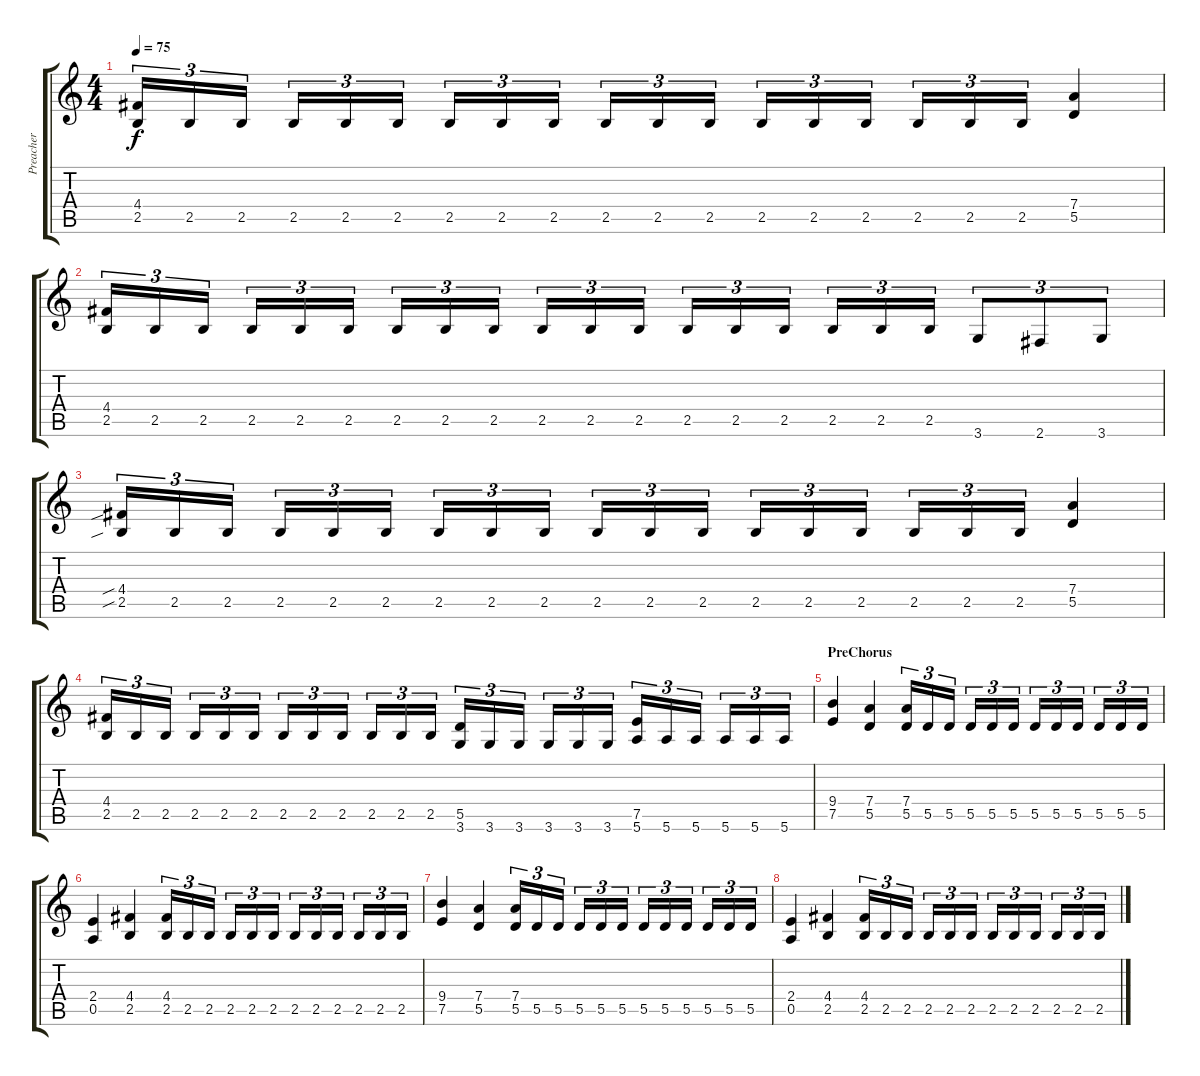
\track ("Preacher" "Preacher") {instrument distortionguitar}
\staff {score tabs}
\tuning (E4 B3 G3 D3 A2 E2) {hide}
\ts (4 4)
\tempo 75
\clef g2
\ks c
(4.4 2.5).16{tu (3 2) dy f} 2.5.16{tu (3 2)} 2.5.16{tu (3 2)} 2.5.16{tu (3 2)} 2.5.16{tu (3 2)} 2.5.16{tu (3 2)} 2.5.16{tu (3 2)} 2.5.16{tu (3 2)} 2.5.16{tu (3 2)} 2.5.16{tu (3 2)} 2.5.16{tu (3 2)} 2.5.16{tu (3 2)} 2.5.16{tu (3 2)} 2.5.16{tu (3 2)} 2.5.16{tu (3 2)} 2.5.16{tu (3 2)} 2.5.16{tu (3 2)} 2.5.16{tu (3 2)} (7.4 5.5).4 |
(4.4 2.5).16{tu (3 2)} 2.5.16{tu (3 2)} 2.5.16{tu (3 2)} 2.5.16{tu (3 2)} 2.5.16{tu (3 2)} 2.5.16{tu (3 2)} 2.5.16{tu (3 2)} 2.5.16{tu (3 2)} 2.5.16{tu (3 2)} 2.5.16{tu (3 2)} 2.5.16{tu (3 2)} 2.5.16{tu (3 2)} 2.5.16{tu (3 2)} 2.5.16{tu (3 2)} 2.5.16{tu (3 2)} 2.5.16{tu (3 2)} 2.5.16{tu (3 2)} 2.5.16{tu (3 2)} 3.6.8{tu (3 2)} 2.6.8{tu (3 2)} 3.6.8{tu (3 2)} |
(4.4{sib} 2.5{sib}).16{tu (3 2)} 2.5.16{tu (3 2)} 2.5.16{tu (3 2)} 2.5.16{tu (3 2)} 2.5.16{tu (3 2)} 2.5.16{tu (3 2)} 2.5.16{tu (3 2)} 2.5.16{tu (3 2)} 2.5.16{tu (3 2)} 2.5.16{tu (3 2)} 2.5.16{tu (3 2)} 2.5.16{tu (3 2)} 2.5.16{tu (3 2)} 2.5.16{tu (3 2)} 2.5.16{tu (3 2)} 2.5.16{tu (3 2)} 2.5.16{tu (3 2)} 2.5.16{tu (3 2)} (7.4 5.5).4 |
(4.4 2.5).16{tu (3 2)} 2.5.16{tu (3 2)} 2.5.16{tu (3 2)} 2.5.16{tu (3 2)} 2.5.16{tu (3 2)} 2.5.16{tu (3 2)} 2.5.16{tu (3 2)} 2.5.16{tu (3 2)} 2.5.16{tu (3 2)} 2.5.16{tu (3 2)} 2.5.16{tu (3 2)} 2.5.16{tu (3 2)} (5.5 3.6).16{tu (3 2)} 3.6.16{tu (3 2)} 3.6.16{tu (3 2)} 3.6.16{tu (3 2)} 3.6.16{tu (3 2)} 3.6.16{tu (3 2)} (7.5 5.6).16{tu (3 2)} 5.6.16{tu (3 2)} 5.6.16{tu (3 2)} 5.6.16{tu (3 2)} 5.6.16{tu (3 2)} 5.6.16{tu (3 2)} |
\section ("" "PreChorus")
(9.4 7.5).4 (7.4 5.5).4 (7.4 5.5).16{tu (3 2)} 5.5.16{tu (3 2)} 5.5.16{tu (3 2)} 5.5.16{tu (3 2)} 5.5.16{tu (3 2)} 5.5.16{tu (3 2)} 5.5.16{tu (3 2)} 5.5.16{tu (3 2)} 5.5.16{tu (3 2)} 5.5.16{tu (3 2)} 5.5.16{tu (3 2)} 5.5.16{tu (3 2)} |
(2.4 0.5).4 (4.4 2.5).4 (4.4 2.5).16{tu (3 2)} 2.5.16{tu (3 2)} 2.5.16{tu (3 2)} 2.5.16{tu (3 2)} 2.5.16{tu (3 2)} 2.5.16{tu (3 2)} 2.5.16{tu (3 2)} 2.5.16{tu (3 2)} 2.5.16{tu (3 2)} 2.5.16{tu (3 2)} 2.5.16{tu (3 2)} 2.5.16{tu (3 2)} |
(9.4 7.5).4 (7.4 5.5).4 (7.4 5.5).16{tu (3 2)} 5.5.16{tu (3 2)} 5.5.16{tu (3 2)} 5.5.16{tu (3 2)} 5.5.16{tu (3 2)} 5.5.16{tu (3 2)} 5.5.16{tu (3 2)} 5.5.16{tu (3 2)} 5.5.16{tu (3 2)} 5.5.16{tu (3 2)} 5.5.16{tu (3 2)} 5.5.16{tu (3 2)} |
(2.4 0.5).4 (4.4 2.5).4 (4.4 2.5).16{tu (3 2)} 2.5.16{tu (3 2)} 2.5.16{tu (3 2)} 2.5.16{tu (3 2)} 2.5.16{tu (3 2)} 2.5.16{tu (3 2)} 2.5.16{tu (3 2)} 2.5.16{tu (3 2)} 2.5.16{tu (3 2)} 2.5.16{tu (3 2)} 2.5.16{tu (3 2)} 2.5.16{tu (3 2)}
